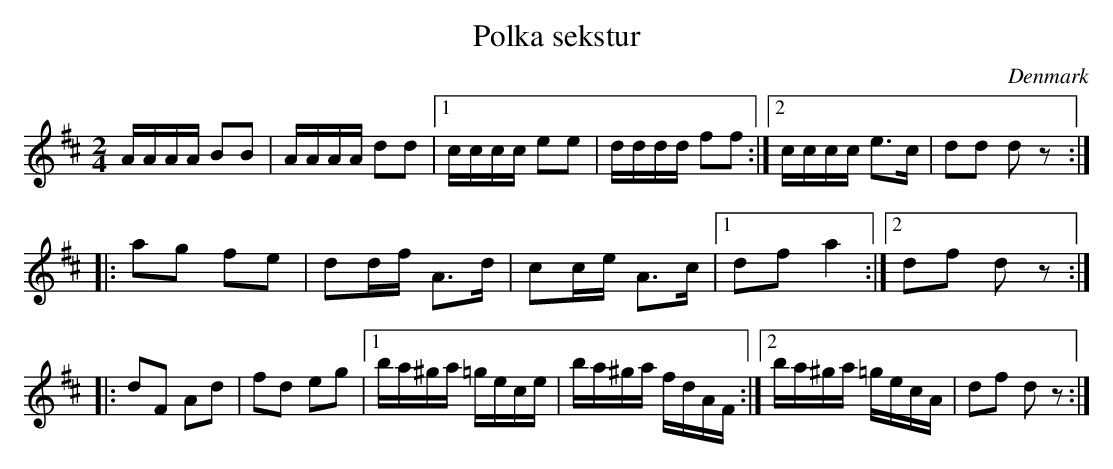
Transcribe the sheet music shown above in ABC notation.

X:1
T:Polka sekstur
O:Denmark
M:2/4
K:D
AAAA B2B2| AAAA d2d2|1 cccc e2e2| dddd f2f2\
:|2 cccc e3c | d2d2 d2z2 :|
|:\
a2g2 f2e2 | d2df A3d | \
c2ce A3c \
|1 d2f2 a4  :|2 d2f2 d2z2 :|
|:\
d2F2 A2d2 | f2d2 e2g2 \
|1 ba^ga =gece | ba^ga fdAF \
:|2ba^ga =gecA | d2f2 d2z2 :|**
